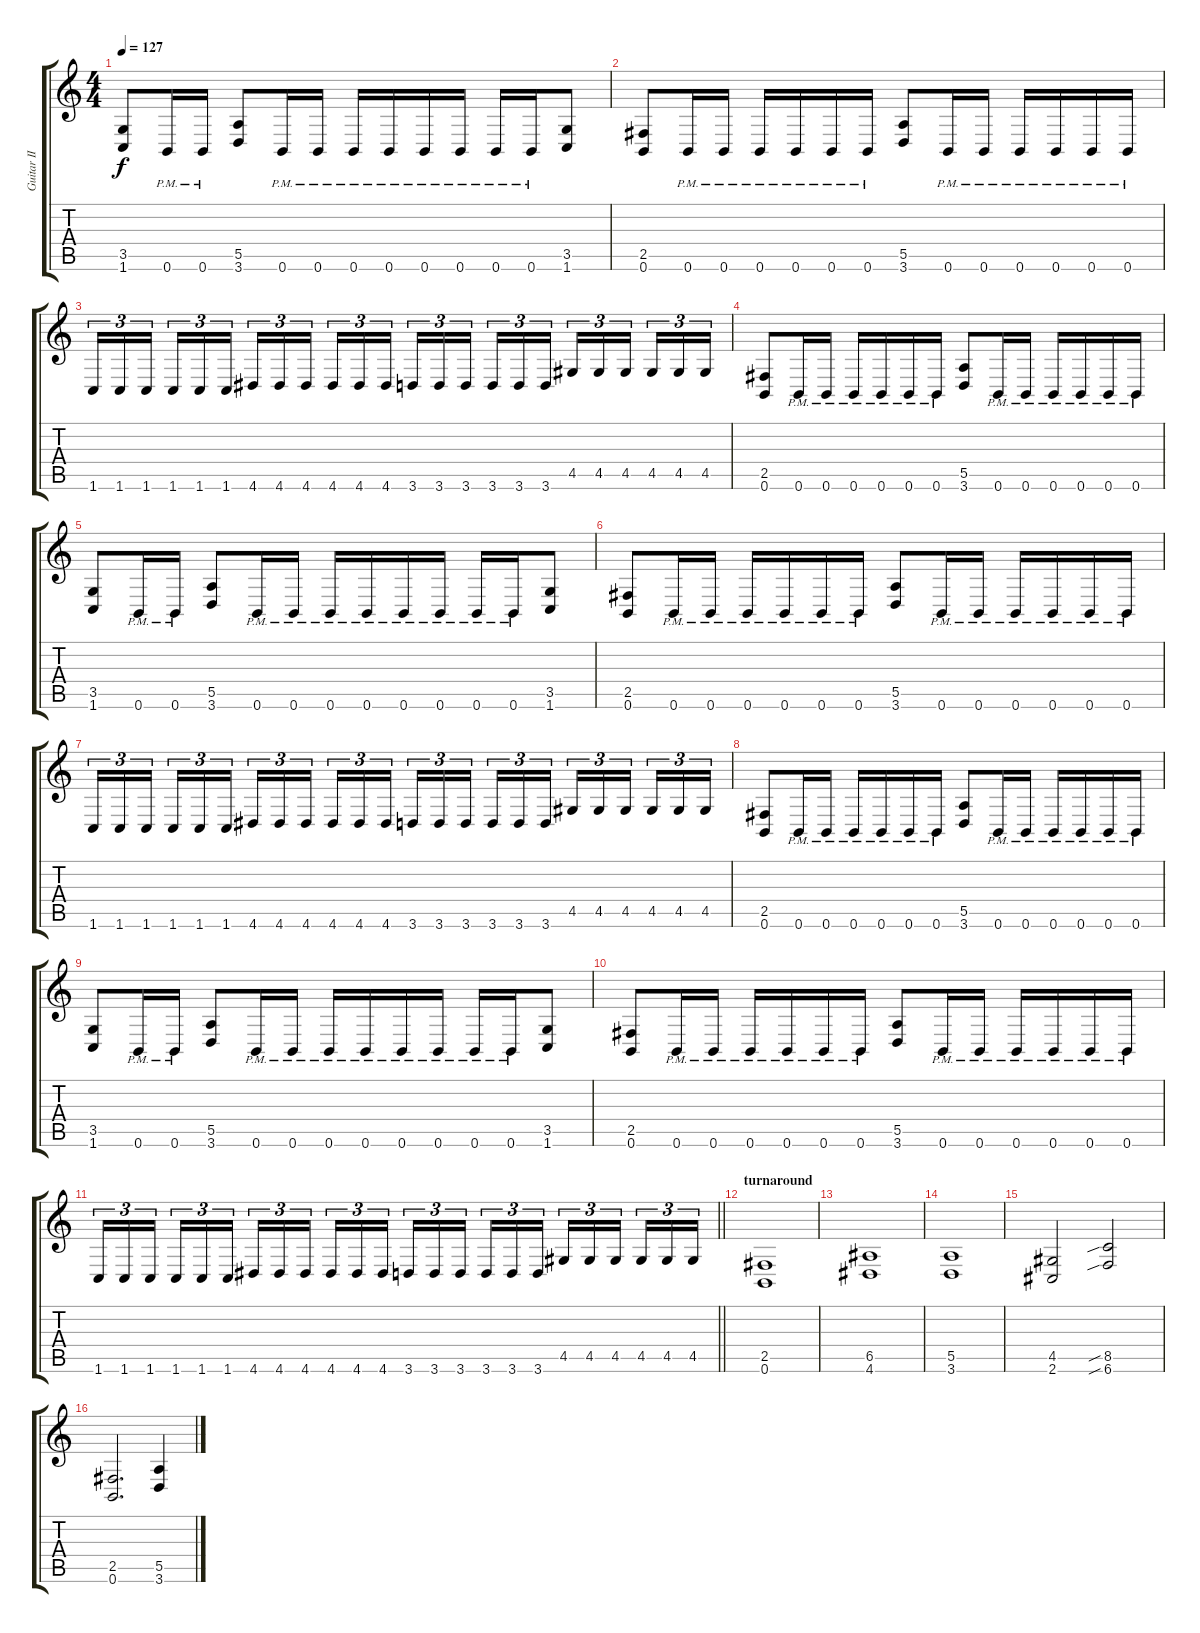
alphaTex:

\track ("Guitar II" "Guitar II") {instrument distortionguitar}
\staff {score tabs}
\tuning (B3 Gb3 D3 A2 E2 B1) {hide}
\ts (4 4)
\tempo 127
\clef g2
\ks c
(3.5 1.6).8{dy f} 0.6{pm}.16 0.6{pm}.16 (5.5 3.6).8 0.6{pm}.16 0.6{pm}.16 0.6{pm}.16 0.6{pm}.16 0.6{pm}.16 0.6{pm}.16 0.6{pm}.16 0.6{pm}.16 (3.5 1.6).8 |
(2.5 0.6).8 0.6{pm}.16 0.6{pm}.16 0.6{pm}.16 0.6{pm}.16 0.6{pm}.16 0.6{pm}.16 (5.5 3.6).8 0.6{pm}.16 0.6{pm}.16 0.6{pm}.16 0.6{pm}.16 0.6{pm}.16 0.6{pm}.16 |
1.6.16{tu (3 2)} 1.6.16{tu (3 2)} 1.6.16{tu (3 2) beam splitsecondary} 1.6.16{tu (3 2)} 1.6.16{tu (3 2)} 1.6.16{tu (3 2)} 4.6.16{tu (3 2)} 4.6.16{tu (3 2)} 4.6.16{tu (3 2) beam splitsecondary} 4.6.16{tu (3 2)} 4.6.16{tu (3 2)} 4.6.16{tu (3 2)} 3.6.16{tu (3 2)} 3.6.16{tu (3 2)} 3.6.16{tu (3 2) beam splitsecondary} 3.6.16{tu (3 2)} 3.6.16{tu (3 2)} 3.6.16{tu (3 2)} 4.5.16{tu (3 2)} 4.5.16{tu (3 2)} 4.5.16{tu (3 2) beam splitsecondary} 4.5.16{tu (3 2)} 4.5.16{tu (3 2)} 4.5.16{tu (3 2)} |
(2.5 0.6).8 0.6{pm}.16 0.6{pm}.16 0.6{pm}.16 0.6{pm}.16 0.6{pm}.16 0.6{pm}.16 (5.5 3.6).8 0.6{pm}.16 0.6{pm}.16 0.6{pm}.16 0.6{pm}.16 0.6{pm}.16 0.6{pm}.16 |
(3.5 1.6).8 0.6{pm}.16 0.6{pm}.16 (5.5 3.6).8 0.6{pm}.16 0.6{pm}.16 0.6{pm}.16 0.6{pm}.16 0.6{pm}.16 0.6{pm}.16 0.6{pm}.16 0.6{pm}.16 (3.5 1.6).8 |
(2.5 0.6).8 0.6{pm}.16 0.6{pm}.16 0.6{pm}.16 0.6{pm}.16 0.6{pm}.16 0.6{pm}.16 (5.5 3.6).8 0.6{pm}.16 0.6{pm}.16 0.6{pm}.16 0.6{pm}.16 0.6{pm}.16 0.6{pm}.16 |
1.6.16{tu (3 2)} 1.6.16{tu (3 2)} 1.6.16{tu (3 2) beam splitsecondary} 1.6.16{tu (3 2)} 1.6.16{tu (3 2)} 1.6.16{tu (3 2)} 4.6.16{tu (3 2)} 4.6.16{tu (3 2)} 4.6.16{tu (3 2) beam splitsecondary} 4.6.16{tu (3 2)} 4.6.16{tu (3 2)} 4.6.16{tu (3 2)} 3.6.16{tu (3 2)} 3.6.16{tu (3 2)} 3.6.16{tu (3 2) beam splitsecondary} 3.6.16{tu (3 2)} 3.6.16{tu (3 2)} 3.6.16{tu (3 2)} 4.5.16{tu (3 2)} 4.5.16{tu (3 2)} 4.5.16{tu (3 2) beam splitsecondary} 4.5.16{tu (3 2)} 4.5.16{tu (3 2)} 4.5.16{tu (3 2)} |
(2.5 0.6).8 0.6{pm}.16 0.6{pm}.16 0.6{pm}.16 0.6{pm}.16 0.6{pm}.16 0.6{pm}.16 (5.5 3.6).8 0.6{pm}.16 0.6{pm}.16 0.6{pm}.16 0.6{pm}.16 0.6{pm}.16 0.6{pm}.16 |
(3.5 1.6).8 0.6{pm}.16 0.6{pm}.16 (5.5 3.6).8 0.6{pm}.16 0.6{pm}.16 0.6{pm}.16 0.6{pm}.16 0.6{pm}.16 0.6{pm}.16 0.6{pm}.16 0.6{pm}.16 (3.5 1.6).8 |
(2.5 0.6).8 0.6{pm}.16 0.6{pm}.16 0.6{pm}.16 0.6{pm}.16 0.6{pm}.16 0.6{pm}.16 (5.5 3.6).8 0.6{pm}.16 0.6{pm}.16 0.6{pm}.16 0.6{pm}.16 0.6{pm}.16 0.6{pm}.16 |
\barLineRight lightlight
1.6.16{tu (3 2)} 1.6.16{tu (3 2)} 1.6.16{tu (3 2) beam splitsecondary} 1.6.16{tu (3 2)} 1.6.16{tu (3 2)} 1.6.16{tu (3 2)} 4.6.16{tu (3 2)} 4.6.16{tu (3 2)} 4.6.16{tu (3 2) beam splitsecondary} 4.6.16{tu (3 2)} 4.6.16{tu (3 2)} 4.6.16{tu (3 2)} 3.6.16{tu (3 2)} 3.6.16{tu (3 2)} 3.6.16{tu (3 2) beam splitsecondary} 3.6.16{tu (3 2)} 3.6.16{tu (3 2)} 3.6.16{tu (3 2)} 4.5.16{tu (3 2)} 4.5.16{tu (3 2)} 4.5.16{tu (3 2) beam splitsecondary} 4.5.16{tu (3 2)} 4.5.16{tu (3 2)} 4.5.16{tu (3 2)} |
\section ("" "turnaround")
(2.5 0.6).1 |
(6.5 4.6).1 |
(5.5 3.6).1 |
(4.5 2.6).2 (8.5{sib} 6.6{sib}).2 |
(2.5 0.6).2{d} (5.5 3.6).4
